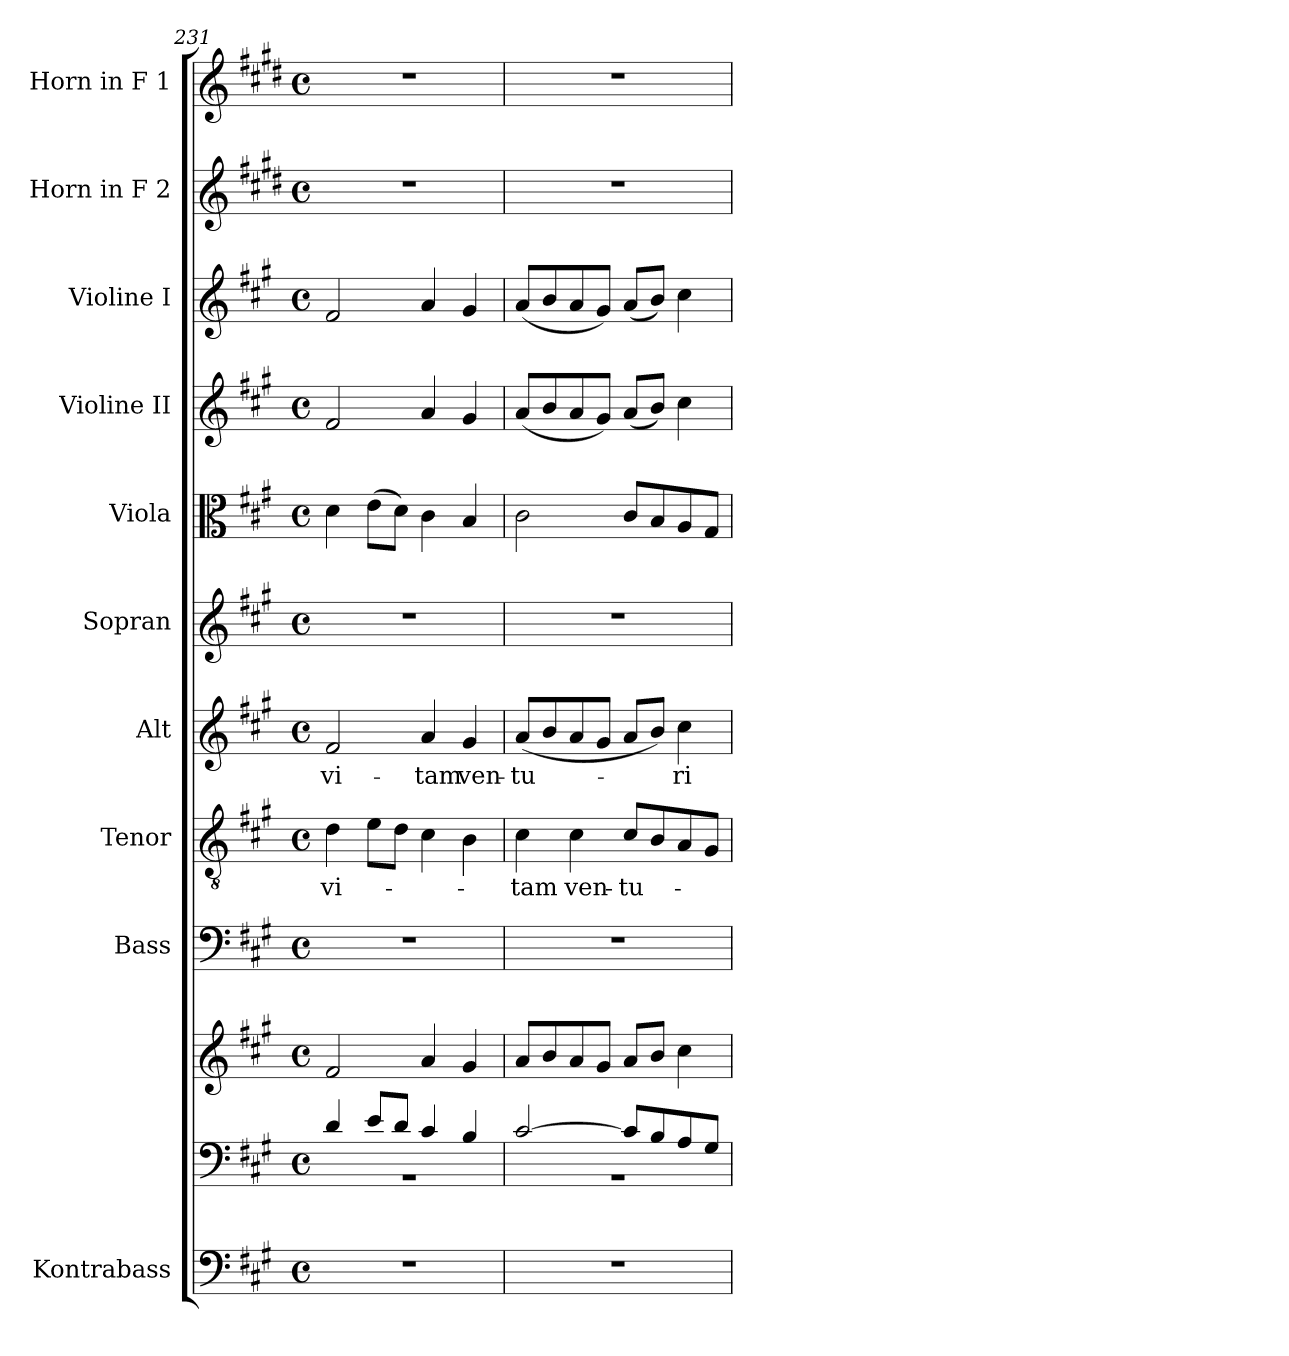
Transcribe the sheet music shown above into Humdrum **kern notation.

**kern	**kern	**kern	**kern	**kern	**text	**kern	**text	**kern	**kern	**kern	**kern	**kern	**kern
*part11	*part10	*part10	*part9	*part8	*part8	*part7	*part7	*part6	*part5	*part4	*part3	*part2	*part1
*staff12	*staff11	*staff10	*staff9	*staff8	*staff8	*staff7	*staff7	*staff6	*staff5	*staff4	*staff3	*staff2	*staff1
*I"Kontrabass	*	*	*I"Bass	*I"Tenor	*	*I"Alt	*	*I"Sopran	*I"Viola	*I"Violine II	*I"Violine I	*I"Horn in F 2	*I"Horn in F 1
*I'Kb.	*	*	*I'B.	*I'T.	*	*I'A.	*	*I'S.	*I'Vla.	*I'Vl. II	*I'Vl. I	*	*
!!LO:PB:g=z
*clefF4	*clefF4	*clefG2	*clefF4	*clefGv2	*	*clefG2	*	*clefG2	*clefC3	*clefG2	*clefG2	*clefG2	*clefG2
*ITrd7c12	*	*	*	*	*	*	*	*	*	*	*	*ITrd4c7	*ITrd4c7
*k[f#c#g#]	*k[f#c#g#]	*k[f#c#g#]	*k[f#c#g#]	*k[f#c#g#]	*	*k[f#c#g#]	*	*k[f#c#g#]	*k[f#c#g#]	*k[f#c#g#]	*k[f#c#g#]	*k[f#c#g#]	*k[f#c#g#]
*A:	*A:	*A:	*A:	*A:	*	*A:	*	*A:	*A:	*A:	*A:	*A:	*A:
*M4/4	*M4/4	*M4/4	*M4/4	*M4/4	*	*M4/4	*	*M4/4	*M4/4	*M4/4	*M4/4	*M4/4	*M4/4
*met(c)	*met(c)	*met(c)	*met(c)	*met(c)	*	*met(c)	*	*met(c)	*met(c)	*met(c)	*met(c)	*met(c)	*met(c)
=231	=231	=231	=231	=231	=231	=231	=231	=231	=231	=231	=231	=231	=231
*	*^	*	*	*	*	*	*	*	*	*	*	*	*
!	!	!	!	!	!	!LO:LY:b	!	!LO:LY:b	!	!	!	!	!	!
1r	4d/	1rBB	2f#/	1r	4d\	vi-	2f#/	vi-	1r	4d\	2f#/	2f#/	1r	1r
.	8e/L	.	.	.	8e\L	.	.	.	.	(>8e\L	.	.	.	.
.	8d/J	.	.	.	8d\J	.	.	.	.	8d\J)	.	.	.	.
!	!	!	!	!	!	!	!	!LO:LY:b	!	!	!	!	!	!
.	4c#/	.	4a/	.	4c#\	.	4a/	-tam	.	4c#\	4a/	4a/	.	.
!	!	!	!	!	!	!	!	!LO:LY:b	!	!	!	!	!	!
.	4B/	.	4g#/	.	4B\	.	4g#/	ven-	.	4B/	4g#/	4g#/	.	.
=232	=232	=232	=232	=232	=232	=232	=232	=232	=232	=232	=232	=232	=232	=232
!	!	!	!	!	!	!LO:LY:b	!	!LO:LY:b	!	!	!	!	!	!
1r	[>2c#/	1rBB	8a/L	1r	4c#\	-tam	(<8a/L	-tu-	1r	2c#\	(<8a/L	(<8a/L	1r	1r
.	.	.	8b/	.	.	.	8b/	.	.	.	8b/	8b/	.	.
!	!	!	!	!	!	!LO:LY:b	!	!	!	!	!	!	!	!
.	.	.	8a/	.	4c#\	ven-	8a/	.	.	.	8a/	8a/	.	.
.	.	.	8g#/J	.	.	.	8g#/J	.	.	.	8g#/J)	8g#/J)	.	.
!	!	!	!	!	!	!LO:LY:b	!	!	!	!	!	!	!	!
.	8c#/L]	.	8a/L	.	8c#/L	-tu-	8a/L	.	.	8c#/L	(<8a/L	(<8a/L	.	.
.	8B/	.	8b/J	.	8B/	.	8b/J)	.	.	8B/	8b/J)	8b/J)	.	.
!	!	!	!	!	!	!	!	!LO:LY:b	!	!	!	!	!	!
.	8A/	.	4cc#\	.	8A/	.	4cc#\	-ri	.	8A/	4cc#\	4cc#\	.	.
.	8G#/J	.	.	.	8G#/J	.	.	.	.	8G#/J	.	.	.	.
*	*v	*v	*	*	*	*	*	*	*	*	*	*	*	*
=	=	=	=	=	=	=	=	=	=	=	=	=	=
*-	*-	*-	*-	*-	*-	*-	*-	*-	*-	*-	*-	*-	*-
